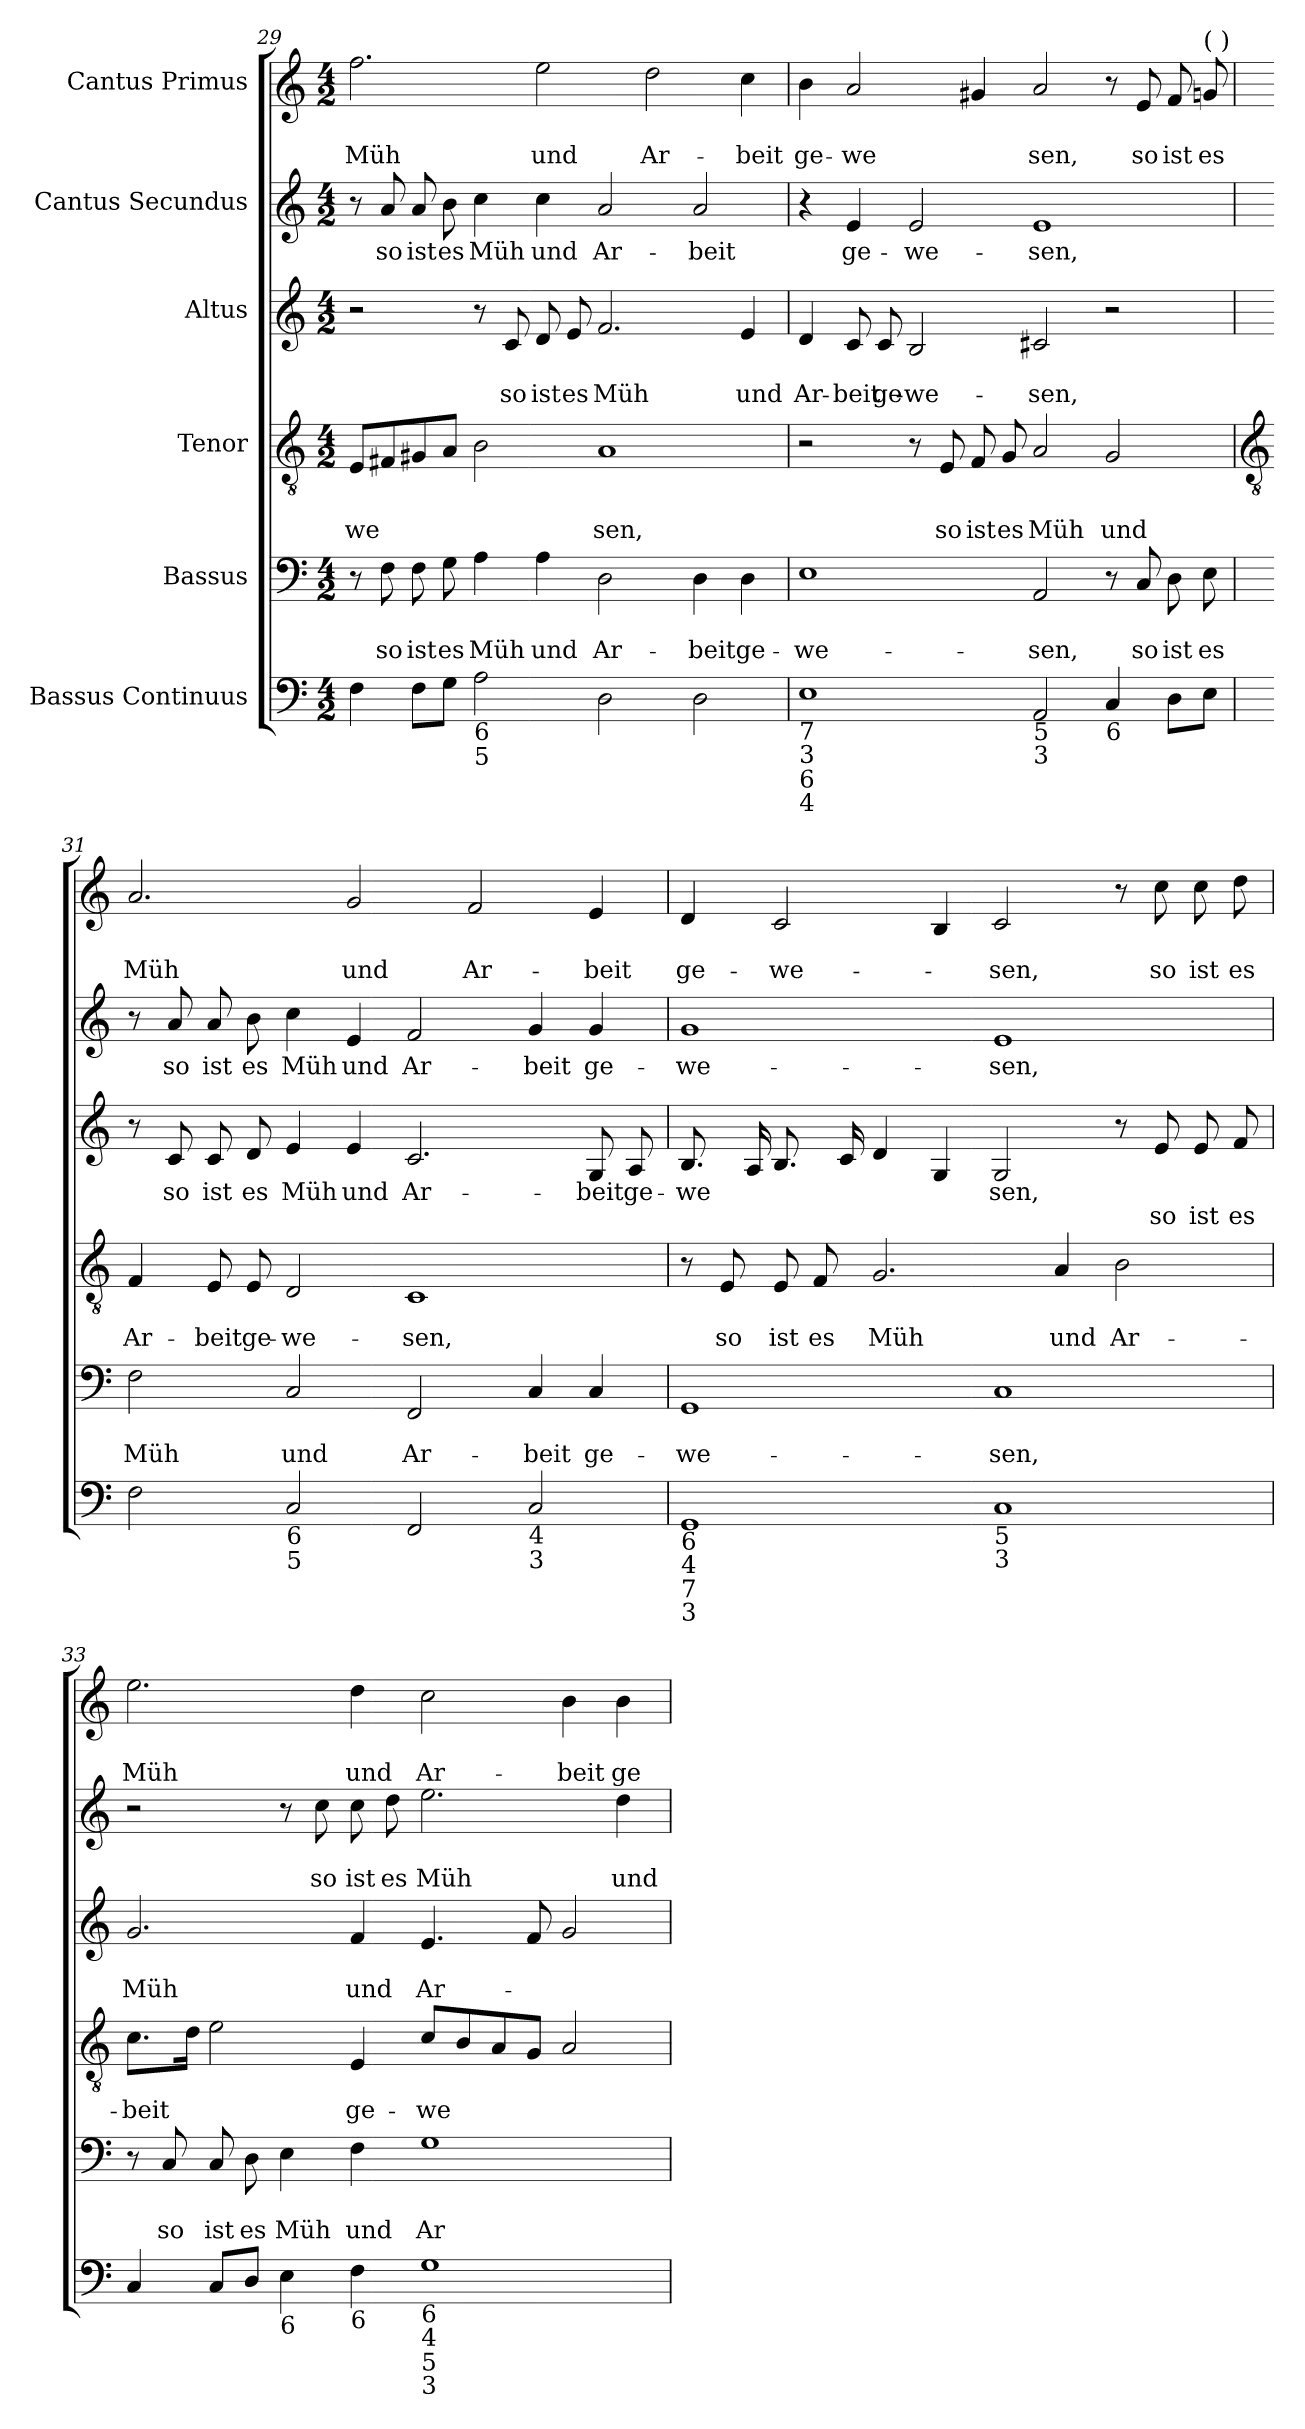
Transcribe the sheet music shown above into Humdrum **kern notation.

**kern	**kern	**text	**text	**kern	**text	**text	**kern	**text	**text	**kern	**text	**text	**kern	**text	**text
*part6	*part5	*part5	*part5	*part4	*part4	*part4	*part3	*part3	*part3	*part2	*part2	*part2	*part1	*part1	*part1
*staff6	*staff5	*staff5	*staff5	*staff4	*staff4	*staff4	*staff3	*staff3	*staff3	*staff2	*staff2	*staff2	*staff1	*staff1	*staff1
*I"Bassus Continuus	*I"Bassus	*	*	*I"Tenor	*	*	*I"Altus	*	*	*I"Cantus Secundus	*	*	*I"Cantus Primus	*	*
!!LO:LB:g=z
*clefF4	*clefF4	*	*	*clefGv2	*	*	*clefG2	*	*	*clefG2	*	*	*clefG2	*	*
*k[]	*k[]	*	*	*k[]	*	*	*k[]	*	*	*k[]	*	*	*k[]	*	*
*C:	*C:	*	*	*C:	*	*	*C:	*	*	*C:	*	*	*C:	*	*
*M4/2	*M4/2	*	*	*M4/2	*	*	*M4/2	*	*	*M4/2	*	*	*M4/2	*	*
=29	=29	=29	=29	=29	=29	=29	=29	=29	=29	=29	=29	=29	=29	=29	=29
!	!	!	!	!	!	!LO:LY:b	!	!	!	!	!	!	!	!	!LO:LY:b
4F	8r	.	.	8EL	.	-we	2r	.	.	8r	.	.	2.ff	.	Müh
!	!	!	!LO:LY:b	!	!	!	!	!	!	!	!LO:LY:b	!	!	!	!
.	8F	.	so	8F#X	.	.	.	.	.	8a	so	.	.	.	.
!	!	!	!LO:LY:b	!	!	!	!	!	!	!	!LO:LY:b	!	!	!	!
8FL	8F	.	ist	8G#X	.	.	.	.	.	8a	ist	.	.	.	.
!	!	!	!LO:LY:b	!	!	!	!	!	!	!	!LO:LY:b	!	!	!	!
8GJ	8G	.	es	8AJ	.	.	.	.	.	8b	es	.	.	.	.
!LO:TX:b:t=6	!	!	!	!	!	!	!	!	!	!	!	!	!	!	!
!LO:TX:b:t=5	!	!	!	!	!	!	!	!	!	!	!	!	!	!	!
!	!	!	!LO:LY:b	!	!	!	!	!	!	!	!LO:LY:b	!	!	!	!
2A	4A	.	Müh	2B	.	.	8r	.	.	4cc	Müh	.	.	.	.
!	!	!	!	!	!	!	!	!	!LO:LY:b	!	!	!	!	!	!
.	.	.	.	.	.	.	8c	.	so	.	.	.	.	.	.
!	!	!	!LO:LY:b	!	!	!	!	!	!LO:LY:b	!	!LO:LY:b	!	!	!	!LO:LY:b
.	4A	.	und	.	.	.	8d	.	ist	4cc	und	.	2ee	.	und
!	!	!	!	!	!	!	!	!	!LO:LY:b	!	!	!	!	!	!
.	.	.	.	.	.	.	8e	.	es	.	.	.	.	.	.
!	!	!	!LO:LY:b	!	!	!LO:LY:b	!	!	!LO:LY:b	!	!LO:LY:b	!	!	!	!
2D	2D	.	Ar-	1A	.	sen,	2.f	.	Müh	2a	Ar-	.	.	.	.
!	!	!	!	!	!	!	!	!	!	!	!	!	!	!	!LO:LY:b
.	.	.	.	.	.	.	.	.	.	.	.	.	2dd	.	Ar-
!	!	!	!LO:LY:b	!	!	!	!	!	!	!	!LO:LY:b	!	!	!	!
2D	4D	.	-beit	.	.	.	.	.	.	2a	-beit	.	.	.	.
!	!	!	!LO:LY:b	!	!	!	!	!	!LO:LY:b	!	!	!	!	!	!LO:LY:b
.	4D	.	ge-	.	.	.	4e	.	und	.	.	.	4cc	.	-beit
=30	=30	=30	=30	=30	=30	=30	=30	=30	=30	=30	=30	=30	=30	=30	=30
!LO:TX:b:t=7\n3	!	!	!	!	!	!	!	!	!	!	!	!	!	!	!
!LO:TX:b:t=6\n4	!	!	!	!	!	!	!	!	!	!	!	!	!	!	!
!	!	!	!LO:LY:b	!	!	!	!	!	!LO:LY:b	!	!	!	!	!	!LO:LY:b
1E	1E	.	-we-	2r	.	.	4d	.	Ar-	4r	.	.	4b	.	ge-
!	!	!	!	!	!	!	!	!	!LO:LY:b	!	!LO:LY:b	!	!	!	!LO:LY:b
.	.	.	.	.	.	.	8c	.	-beit	4e	ge-	.	2a	.	-we
!	!	!	!	!	!	!	!	!	!LO:LY:b	!	!	!	!	!	!
.	.	.	.	.	.	.	8c	.	ge-	.	.	.	.	.	.
!	!	!	!	!	!	!	!	!	!LO:LY:b	!	!LO:LY:b	!	!	!	!
.	.	.	.	8r	.	.	2B	.	-we-	2e	-we-	.	.	.	.
!	!	!	!	!	!	!LO:LY:b	!	!	!	!	!	!	!	!	!
.	.	.	.	8E	.	so	.	.	.	.	.	.	.	.	.
!	!	!	!	!	!	!LO:LY:b	!	!	!	!	!	!	!	!	!
.	.	.	.	8F	.	ist	.	.	.	.	.	.	4g#X	.	.
!	!	!	!	!	!	!LO:LY:b	!	!	!	!	!	!	!	!	!
.	.	.	.	8G	.	es	.	.	.	.	.	.	.	.	.
!LO:TX:b:t=5\n3	!	!	!	!	!	!	!	!	!	!	!	!	!	!	!
!	!	!	!LO:LY:b	!	!	!LO:LY:b	!	!	!LO:LY:b	!	!LO:LY:b	!	!	!	!LO:LY:b
2AA	2AA	.	-sen,	2A	.	Müh	2c#X	.	-sen,	1e	-sen,	.	2a	.	sen,
!LO:TX:b:t=6	!	!	!	!	!	!	!	!	!	!	!	!	!	!	!
!	!	!	!	!	!	!LO:LY:b	!	!	!	!	!	!	!	!	!
4C	8r	.	.	2G	.	und	2r	.	.	.	.	.	8r	.	.
!	!	!	!LO:LY:b	!	!	!	!	!	!	!	!	!	!	!	!LO:LY:b
.	8C	.	so	.	.	.	.	.	.	.	.	.	8e	.	so
!	!	!	!LO:LY:b	!	!	!	!	!	!	!	!	!	!	!	!LO:LY:b
8DL	8D	.	ist	.	.	.	.	.	.	.	.	.	8f	.	ist
!	!	!	!	!	!	!	!	!	!	!	!	!	!LO:TX:a:t=(  )	!	!
!	!	!	!LO:LY:b	!	!	!	!	!	!	!	!	!	!	!	!LO:LY:b
8EJ	8E	.	es	.	.	.	.	.	.	.	.	.	8g	.	es
!!LO:LB:g=z
=31	=31	=31	=31	=31	=31	=31	=31	=31	=31	=31	=31	=31	=31	=31	=31
*	*	*	*	*clefGv2	*	*	*	*	*	*	*	*	*	*	*
!	!	!	!LO:LY:b	!	!	!LO:LY:b	!	!	!	!	!	!	!	!	!LO:LY:b
2F	2F	.	Müh	4F	.	Ar-	8r	.	.	8r	.	.	2.a	.	Müh
!	!	!	!	!	!	!	!	!LO:LY:b	!	!	!LO:LY:b	!	!	!	!
.	.	.	.	.	.	.	8c	so	.	8a	so	.	.	.	.
!	!	!	!	!	!	!LO:LY:b	!	!LO:LY:b	!	!	!LO:LY:b	!	!	!	!
.	.	.	.	8E	.	-beit	8c	ist	.	8a	ist	.	.	.	.
!	!	!	!	!	!	!LO:LY:b	!	!LO:LY:b	!	!	!LO:LY:b	!	!	!	!
.	.	.	.	8E	.	ge-	8d	es	.	8b	es	.	.	.	.
!LO:TX:b:t=6	!	!	!	!	!	!	!	!	!	!	!	!	!	!	!
!LO:TX:b:t=5	!	!	!	!	!	!	!	!	!	!	!	!	!	!	!
!	!	!	!LO:LY:b	!	!	!LO:LY:b	!	!LO:LY:b	!	!	!LO:LY:b	!	!	!	!
2C	2C	.	und	2D	.	-we-	4e	Müh	.	4cc	Müh	.	.	.	.
!	!	!	!	!	!	!	!	!LO:LY:b	!	!	!LO:LY:b	!	!	!	!LO:LY:b
.	.	.	.	.	.	.	4e	und	.	4e	und	.	2g	.	und
!	!	!	!LO:LY:b	!	!	!LO:LY:b	!	!LO:LY:b	!	!	!LO:LY:b	!	!	!	!
2FF	2FF	.	Ar-	1C	.	-sen,	2.c	Ar-	.	2f	Ar-	.	.	.	.
!	!	!	!	!	!	!	!	!	!	!	!	!	!	!	!LO:LY:b
.	.	.	.	.	.	.	.	.	.	.	.	.	2f	.	Ar-
!LO:TX:b:t=4	!	!	!	!	!	!	!	!	!	!	!	!	!	!	!
!LO:TX:b:t=3	!	!	!	!	!	!	!	!	!	!	!	!	!	!	!
!	!	!	!LO:LY:b	!	!	!	!	!	!	!	!LO:LY:b	!	!	!	!
2C	4C	.	-beit	.	.	.	.	.	.	4g	-beit	.	.	.	.
!	!	!	!LO:LY:b	!	!	!	!	!LO:LY:b	!	!	!LO:LY:b	!	!	!	!LO:LY:b
.	4C	.	ge-	.	.	.	8G	-beit	.	4g	ge-	.	4e	.	-beit
!	!	!	!	!	!	!	!	!LO:LY:b	!	!	!	!	!	!	!
.	.	.	.	.	.	.	8A	ge-	.	.	.	.	.	.	.
!!LO:LB:g=z
=32	=32	=32	=32	=32	=32	=32	=32	=32	=32	=32	=32	=32	=32	=32	=32
!LO:TX:b:t=6\n4	!	!	!	!	!	!	!	!	!	!	!	!	!	!	!
!LO:TX:b:t=7\n3	!	!	!	!	!	!	!	!	!	!	!	!	!	!	!
!	!	!	!LO:LY:b	!	!	!	!	!LO:LY:b	!	!	!LO:LY:b	!	!	!	!LO:LY:b
1GG	1GG	.	-we-	8r	.	.	8.BL	-we	.	1g	-we-	.	4d	.	ge-
!	!	!	!	!	!	!LO:LY:b	!	!	!	!	!	!	!	!	!
.	.	.	.	8E	.	so	.	.	.	.	.	.	.	.	.
.	.	.	.	.	.	.	16AL	.	.	.	.	.	.	.	.
!	!	!	!	!	!	!LO:LY:b	!	!	!	!	!	!	!	!	!LO:LY:b
.	.	.	.	8E	.	ist	8.B	.	.	.	.	.	2c	.	-we-
!	!	!	!	!	!	!LO:LY:b	!	!	!	!	!	!	!	!	!
.	.	.	.	8F	.	es	.	.	.	.	.	.	.	.	.
.	.	.	.	.	.	.	16cJ	.	.	.	.	.	.	.	.
!	!	!	!	!	!	!LO:LY:b	!	!	!	!	!	!	!	!	!
.	.	.	.	2.G	.	Müh	4d	.	.	.	.	.	.	.	.
.	.	.	.	.	.	.	4G	.	.	.	.	.	4B	.	.
!LO:TX:b:t=5\n3	!	!	!	!	!	!	!	!	!	!	!	!	!	!	!
!	!	!	!LO:LY:b	!	!	!	!	!LO:LY:b	!	!	!LO:LY:b	!	!	!	!LO:LY:b
1C	1C	.	-sen,	.	.	.	2G	sen,	.	1e	-sen,	.	2c	.	-sen,
!	!	!	!	!	!	!LO:LY:b	!	!	!	!	!	!	!	!	!
.	.	.	.	4A	.	und	.	.	.	.	.	.	.	.	.
!	!	!	!	!	!	!LO:LY:b	!	!	!	!	!	!	!	!	!
.	.	.	.	2B	.	Ar-	8r	.	.	.	.	.	8r	.	.
!	!	!	!	!	!	!	!	!	!LO:LY:b	!	!	!	!	!	!LO:LY:b
.	.	.	.	.	.	.	8e	.	so	.	.	.	8cc	.	so
!	!	!	!	!	!	!	!	!	!LO:LY:b	!	!	!	!	!	!LO:LY:b
.	.	.	.	.	.	.	8e	.	ist	.	.	.	8cc	.	ist
!	!	!	!	!	!	!	!	!	!LO:LY:b	!	!	!	!	!	!LO:LY:b
.	.	.	.	.	.	.	8f	.	es	.	.	.	8dd	.	es
=33	=33	=33	=33	=33	=33	=33	=33	=33	=33	=33	=33	=33	=33	=33	=33
!	!	!	!	!	!	!LO:LY:b	!	!	!LO:LY:b	!	!	!	!	!	!LO:LY:b
4C	8r	.	.	8.cL	.	-beit	2.g	.	Müh	2r	.	.	2.ee	.	Müh
!	!	!	!LO:LY:b	!	!	!	!	!	!	!	!	!	!	!	!
.	8C	.	so	.	.	.	.	.	.	.	.	.	.	.	.
.	.	.	.	16dJ	.	.	.	.	.	.	.	.	.	.	.
!	!	!	!LO:LY:b	!	!	!	!	!	!	!	!	!	!	!	!
8CL	8C	.	ist	2e	.	.	.	.	.	.	.	.	.	.	.
!	!	!	!LO:LY:b	!	!	!	!	!	!	!	!	!	!	!	!
8DJ	8D	.	es	.	.	.	.	.	.	.	.	.	.	.	.
!LO:TX:b:t=6	!	!	!	!	!	!	!	!	!	!	!	!	!	!	!
!	!	!	!LO:LY:b	!	!	!	!	!	!	!	!	!	!	!	!
4E	4E	.	Müh	.	.	.	.	.	.	8r	.	.	.	.	.
!	!	!	!	!	!	!	!	!	!	!	!	!LO:LY:b	!	!	!
.	.	.	.	.	.	.	.	.	.	8cc	.	so	.	.	.
!LO:TX:b:t=6	!	!	!	!	!	!	!	!	!	!	!	!	!	!	!
!	!	!	!LO:LY:b	!	!	!LO:LY:b	!	!	!LO:LY:b	!	!	!LO:LY:b	!	!	!LO:LY:b
4F	4F	.	und	4E	.	ge-	4f	.	und	8cc	.	ist	4dd	.	und
!	!	!	!	!	!	!	!	!	!	!	!	!LO:LY:b	!	!	!
.	.	.	.	.	.	.	.	.	.	8dd	.	es	.	.	.
!LO:TX:b:t=6\n4	!	!	!	!	!	!	!	!	!	!	!	!	!	!	!
!LO:TX:b:t=5\n3	!	!	!	!	!	!	!	!	!	!	!	!	!	!	!
!	!	!	!LO:LY:b	!	!	!LO:LY:b	!	!	!LO:LY:b	!	!	!LO:LY:b	!	!	!LO:LY:b
1G	1G	.	Ar-	8cL	.	-we	4.e	.	Ar-	2.ee	.	Müh	2cc	.	Ar-
.	.	.	.	8B	.	.	.	.	.	.	.	.	.	.	.
.	.	.	.	8A	.	.	.	.	.	.	.	.	.	.	.
.	.	.	.	8GJ	.	.	8f	.	.	.	.	.	.	.	.
!	!	!	!	!	!	!	!	!	!	!	!	!	!	!	!LO:LY:b
.	.	.	.	2A	.	.	2g	.	.	.	.	.	4b	.	-beit
!	!	!	!	!	!	!	!	!	!	!	!	!LO:LY:b	!	!	!LO:LY:b
.	.	.	.	.	.	.	.	.	.	4dd	.	und	4b	.	ge-
=	=	=	=	=	=	=	=	=	=	=	=	=	=	=	=
*-	*-	*-	*-	*-	*-	*-	*-	*-	*-	*-	*-	*-	*-	*-	*-
